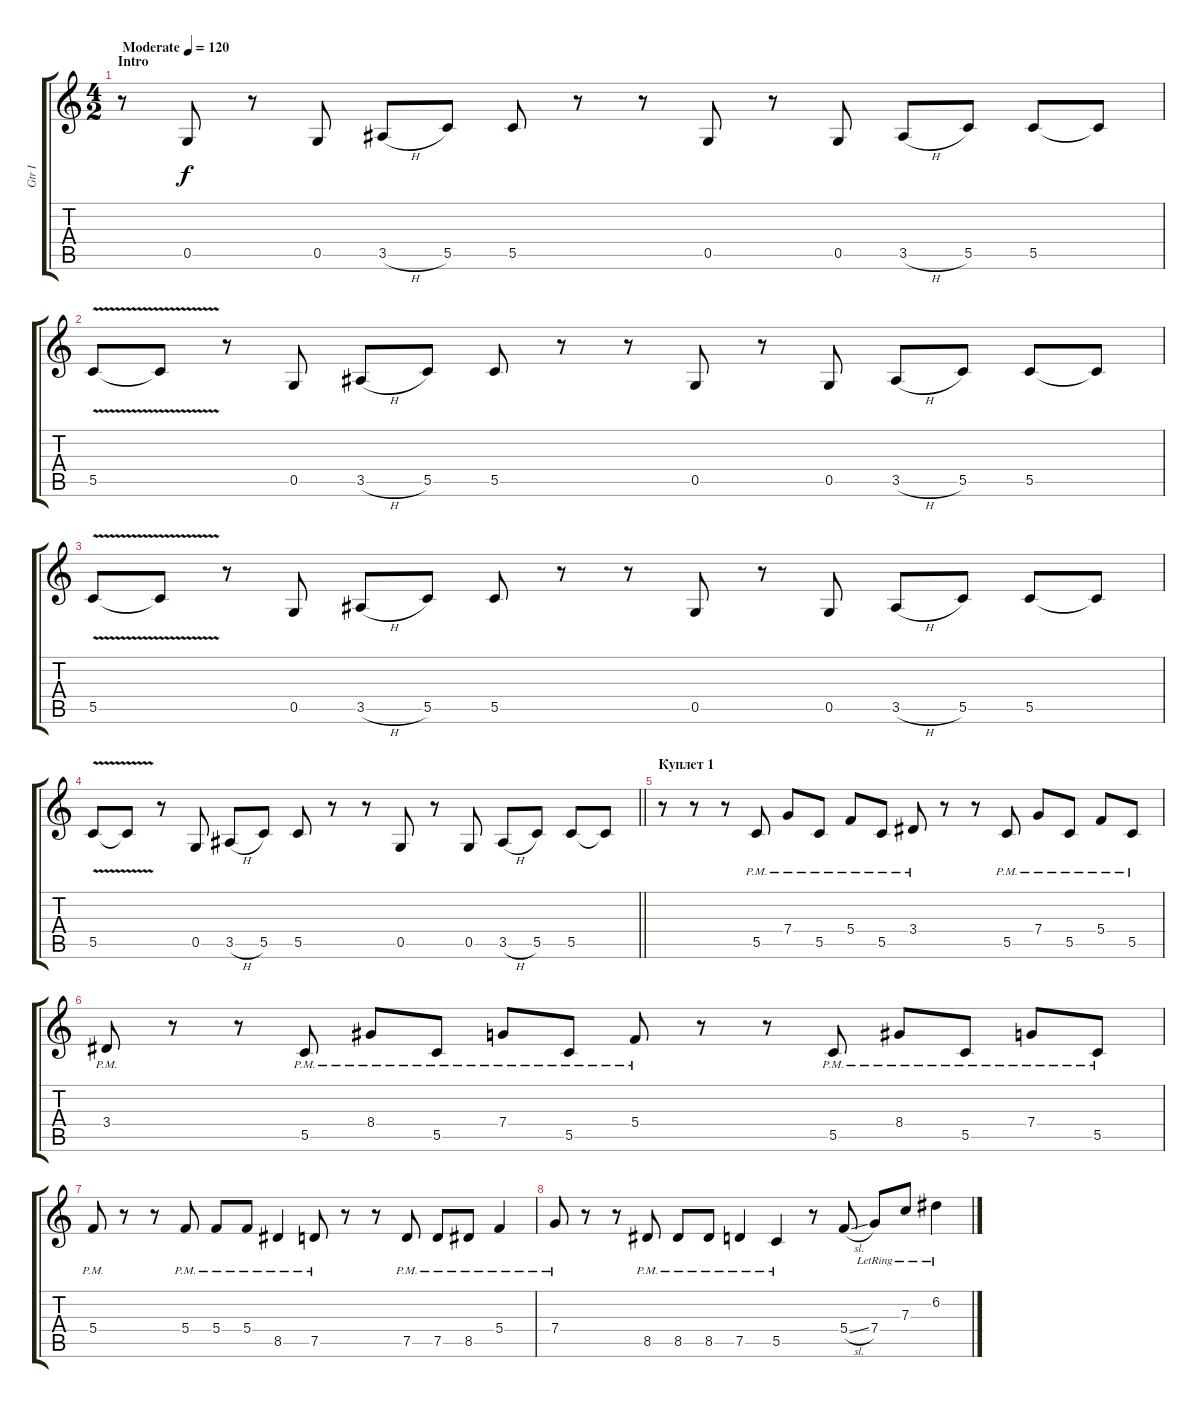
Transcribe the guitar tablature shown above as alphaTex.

\track ("Gtr I" "Gtr I") {instrument electricguitarjazz}
\staff {score tabs}
\tuning (D4 A3 F3 C3 G2 D2) {hide}
\ts (4 2)
\section ("" "Intro")
\tempo (120 "Moderate")
\clef g2
\ks c
r.8{dy f instrument electricguitarjazz} 0.5.8 r.8 0.5.8 3.5{h}.8 5.5.8 5.5.8 r.8 r.8 0.5.8 r.8 0.5.8 3.5{h}.8 5.5.8 5.5.8 5.5{t}.8 |
5.5{v}.8 5.5{t}.8 r.8 0.5.8 3.5{h}.8 5.5.8 5.5.8 r.8 r.8 0.5.8 r.8 0.5.8 3.5{h}.8 5.5.8 5.5.8 5.5{t}.8 |
5.5{v}.8 5.5{t}.8 r.8 0.5.8 3.5{h}.8 5.5.8 5.5.8 r.8 r.8 0.5.8 r.8 0.5.8 3.5{h}.8 5.5.8 5.5.8 5.5{t}.8 |
\barLineRight lightlight
5.5{v}.8 5.5{t}.8 r.8 0.5.8 3.5{h}.8 5.5.8 5.5.8 r.8 r.8 0.5.8 r.8 0.5.8 3.5{h}.8 5.5.8 5.5.8 5.5{t}.8 |
\section ("" "Куплет 1")
r.8 r.8 r.8 5.5{pm}.8 7.4{pm}.8 5.5{pm}.8 5.4{pm}.8 5.5{pm}.8 3.4{pm}.8 r.8 r.8 5.5{pm}.8 7.4{pm}.8 5.5{pm}.8 5.4{pm}.8 5.5{pm}.8 |
3.4{pm}.8 r.8 r.8 5.5{pm}.8 8.4{pm}.8 5.5{pm}.8 7.4{pm}.8 5.5{pm}.8 5.4{pm}.8 r.8 r.8 5.5{pm}.8 8.4{pm}.8 5.5{pm}.8 7.4{pm}.8 5.5{pm}.8 |
5.4{pm}.8 r.8 r.8 5.4{pm}.8 5.4{pm}.8 5.4{pm}.8 8.5{pm}.4 7.5{pm}.8 r.8 r.8 7.5{pm}.8 7.5{pm}.8 8.5{pm}.8 5.4{pm}.4 |
7.4{pm}.8 r.8 r.8 8.5{pm}.8 8.5{pm}.8 8.5{pm}.8 7.5{pm}.4 5.5{pm}.4 r.8 5.4{sl}.8 7.4{lr}.8 7.3{lr}.8 6.2{lr}.4
